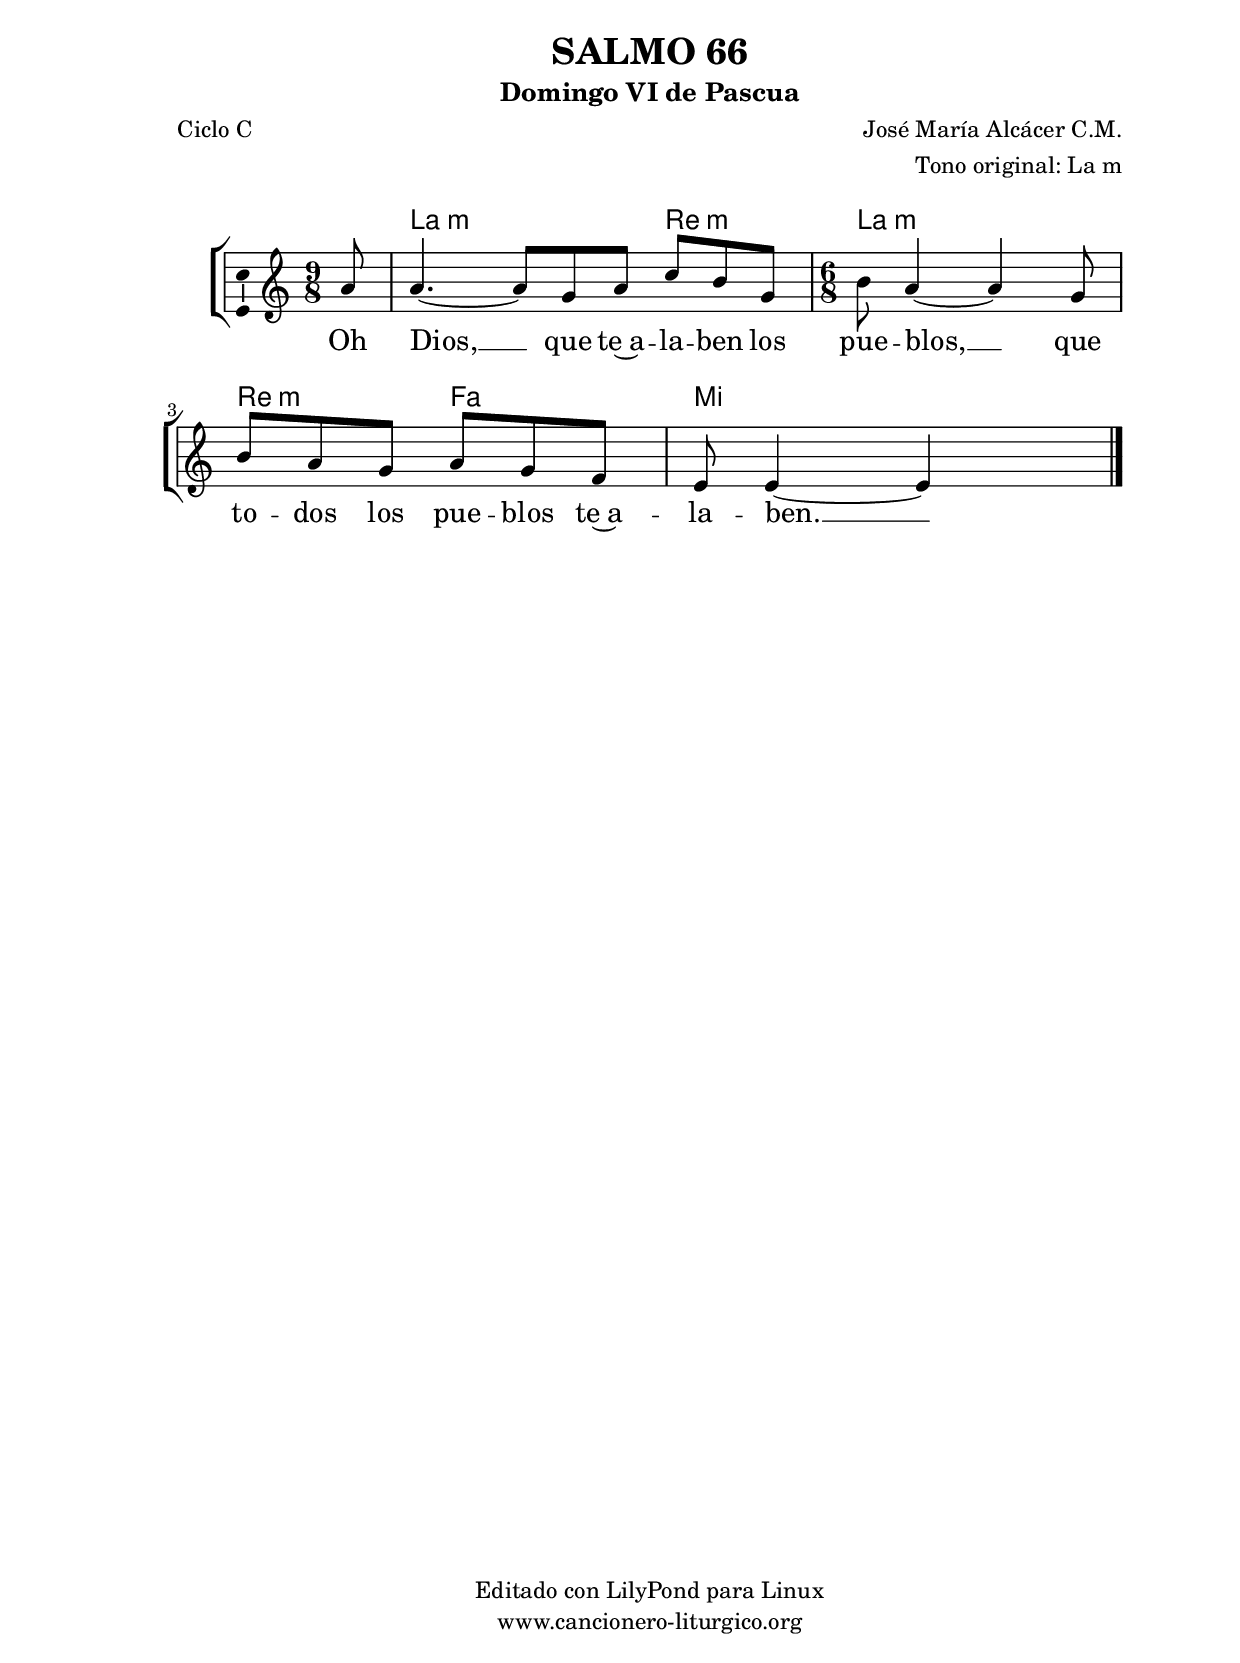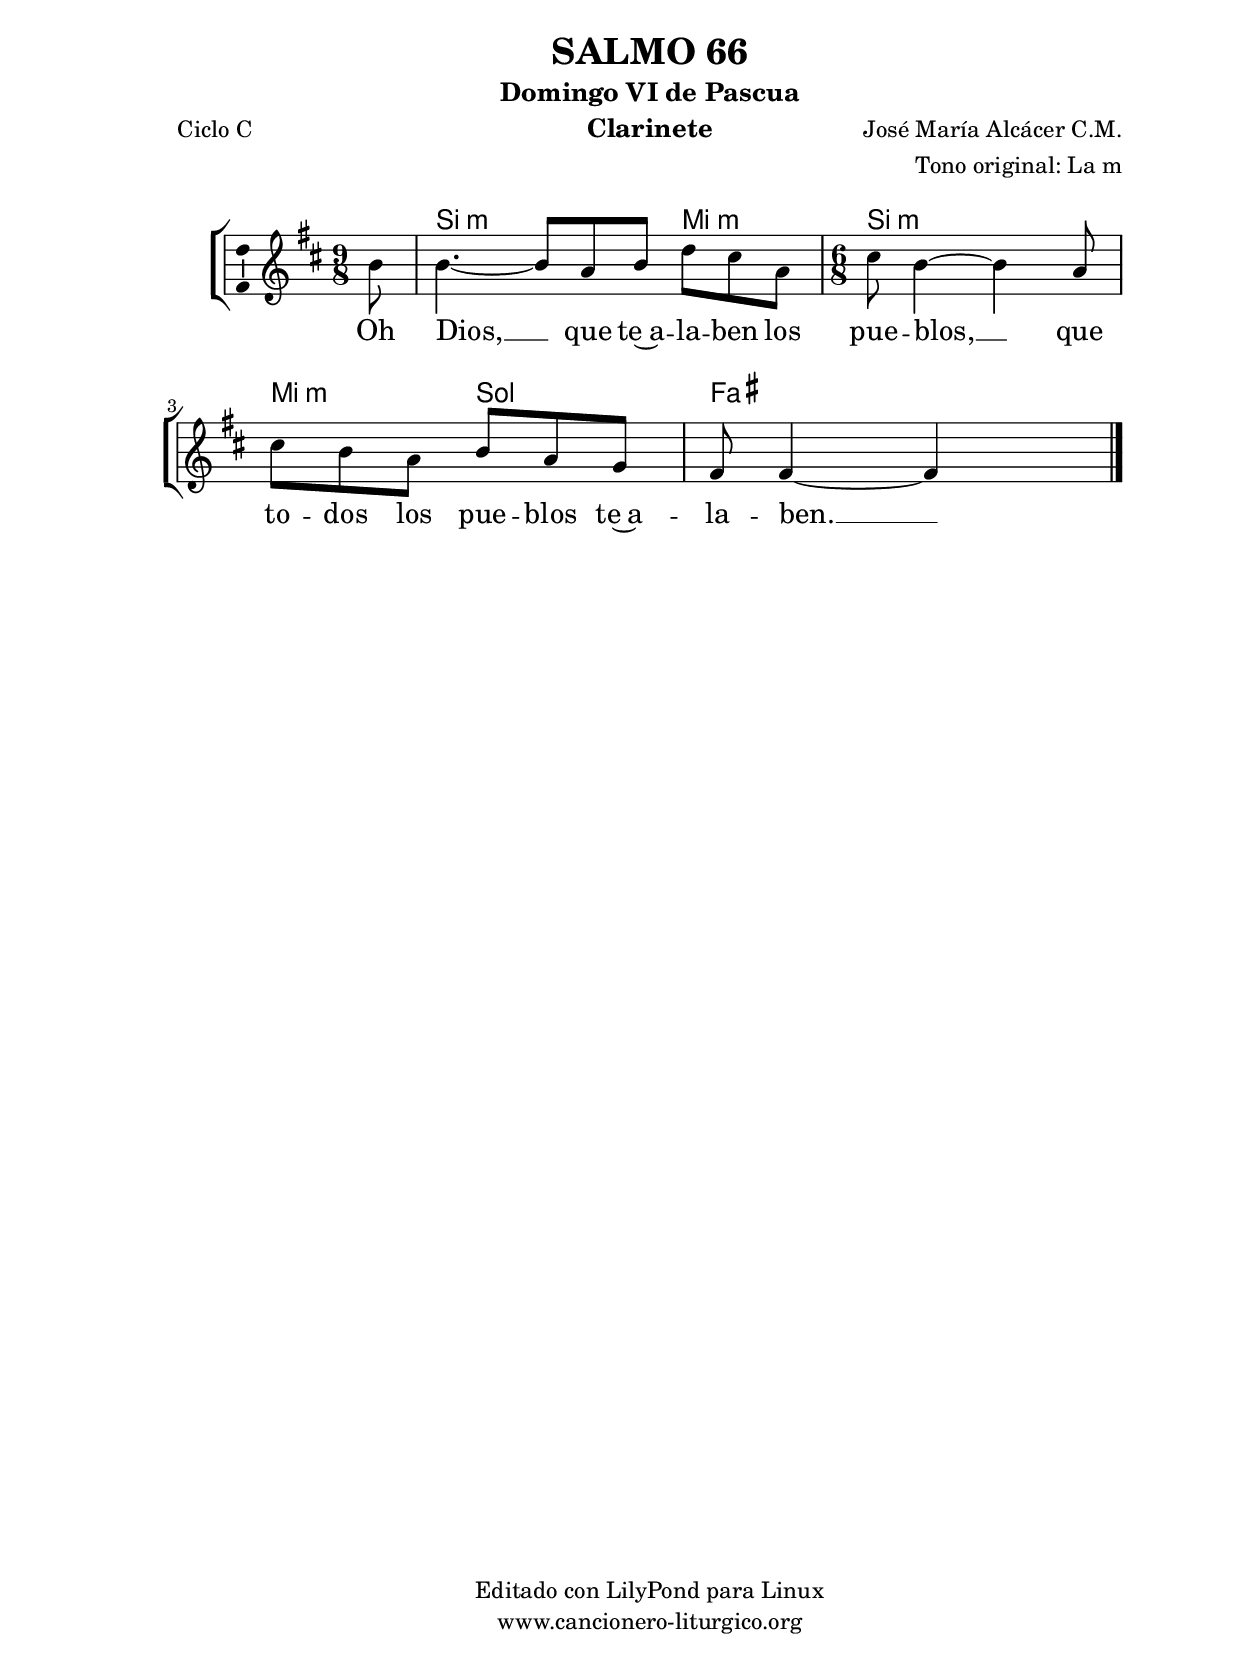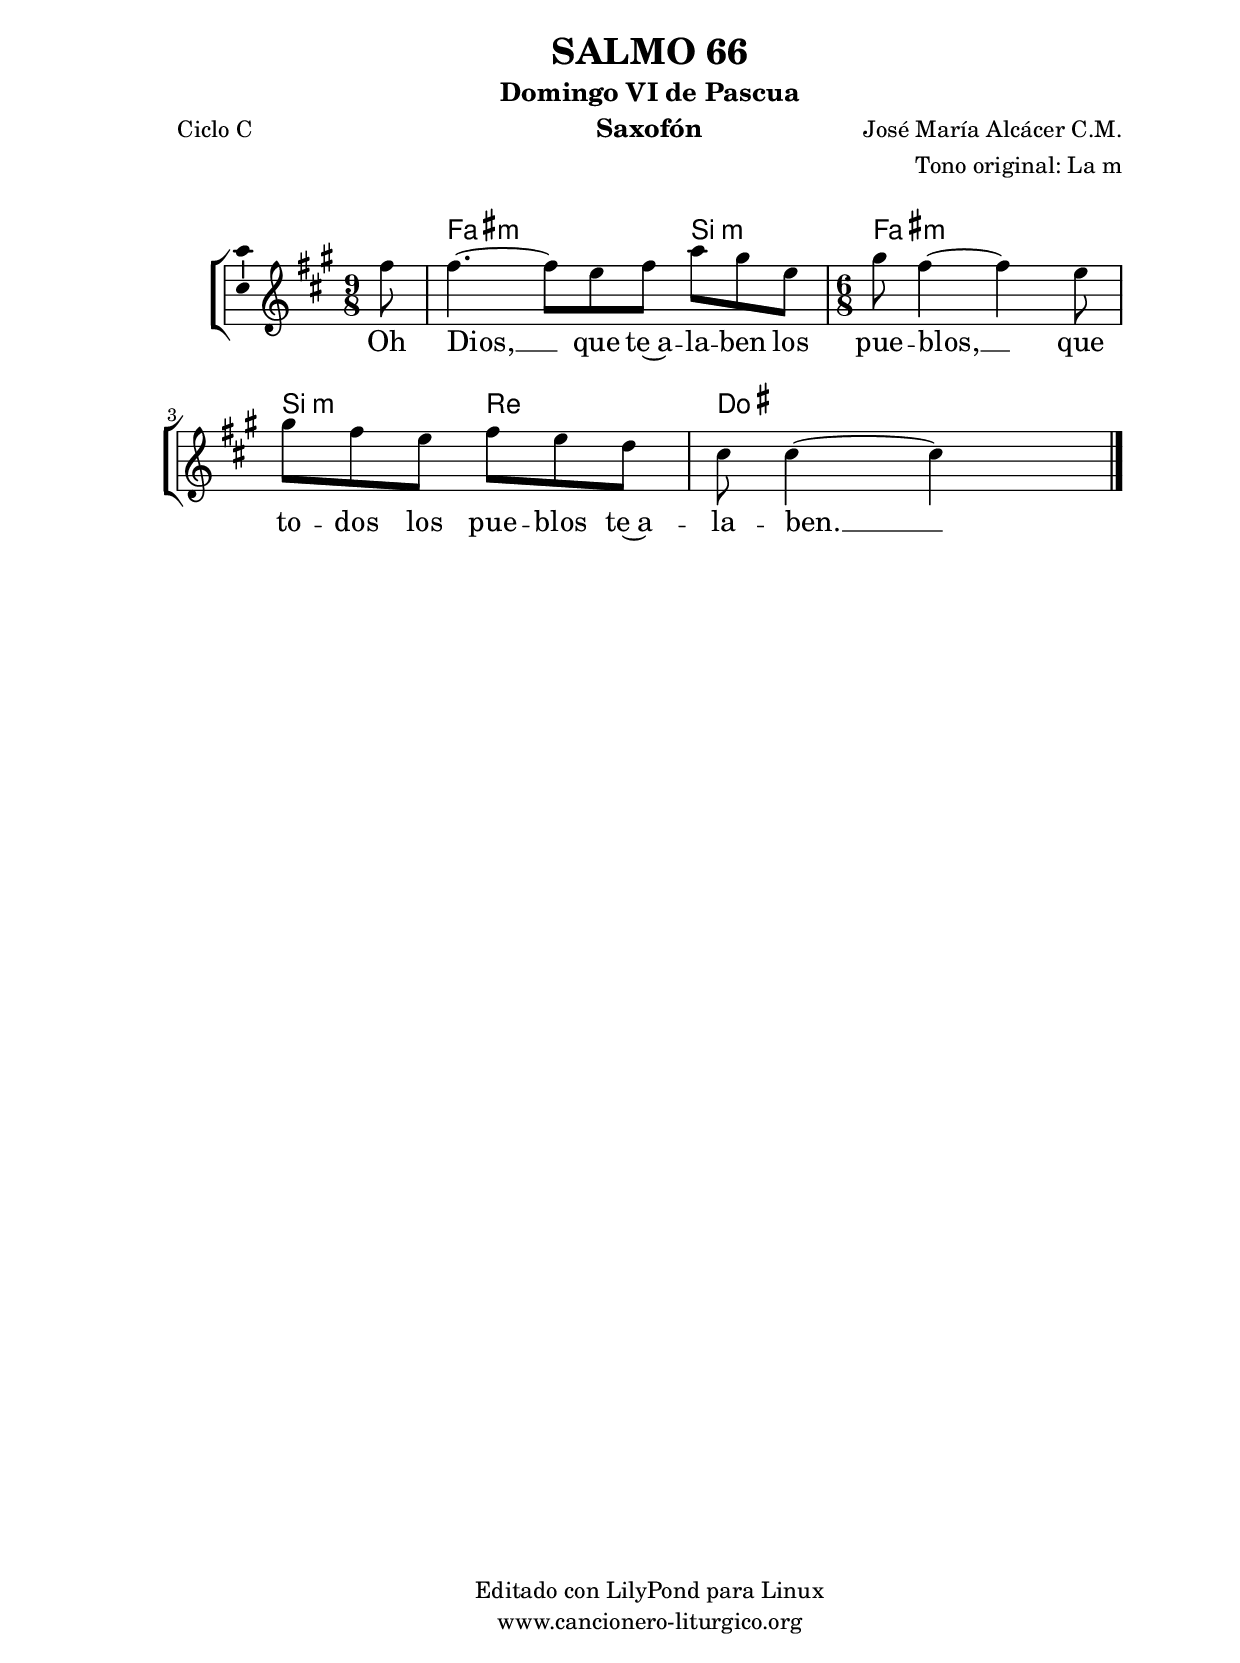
%
%para convertir .midi en .wav:
%timidity filename.midi -Ow -o finename.wav
%
%
%Para convertir de .wav a .mp3:
%lame -h -m j filename.wav
%
%
%para escuchar el midi:
%timidity nombrefichero.midi
%


%versión de lilypond para la que se ha escrito esta partitura:
\version "2.16.0"

	%Tamaño papel
	#(set-default-paper-size "a4")
	%Tamaño partitura
	#(set-global-staff-size 20)
	%No responde al pulsar sobre una nota
	#(ly:set-option 'point-and-click #f)

%parámetros del encabezamiento:
\header {
	title = "SALMO 66"
	subtitle = "Domingo VI de Pascua"
	composer = "José María Alcácer C.M."
	poet = "Ciclo C"
	meter = ""
	arranger = "Tono original: La m"
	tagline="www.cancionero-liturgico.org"
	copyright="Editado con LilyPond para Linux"
	tiempo = "Pascua"
	usos = "Salmo"
	letra = "Oh Dios, que te alaben los pueblos, que todos los pueblos te alaben."
	}

%parámetros asociados al papel:
\paper  {
	oddHeaderMarkup = \markup {\fill-line { \on-the-fly #not-first-page \fromproperty #'header:title \on-the-fly #not-first-page \fromproperty #'header:composer }}
	evenHeaderMarkup = \markup {\fill-line { \fromproperty #'header:composer \fromproperty #'header:title }}
	#(set-paper-size "a4")
	print-page-number = ##f
	first-page-number = 1
	print-first-page-number = ##f
%	head-separation = 3.0 \cm
	top-margin = 2.0 \cm
	bottom-margin = 0.5\cm
%%%	bottom-margin = -1.0\cm
	left-margin = 3.0 \cm
	line-width = 16.0 \cm 
	indent = 8\mm
	interscoreline = 2.\mm
	between-system-space = 15\mm
%	para que las partituras no llenen la hoja:
	ragged-bottom = ##t
%	idem para la última hoja:
	ragged-last-bottom = ##f
%	para que las partituras llenen el ancho del papel:
	ragged-last = ##f
	after-title-space = 2.5 \cm
%page-count=1
%system-count=8

	%Flexible Vertical Spacing
%	markup-markup-spacing =
%	#'((basic-distance . 15) (minimum-distance . 15) (padding . 3))
	markup-system-spacing =
	#'((basic-distance . 15) (minimum-distance . 15) (padding . 3))
	system-system-spacing =
	#'((basic-distance . 15) (minimum-distance . 15) (padding . 3))
	score-system-spacing =
	#'((basic-distance . 15) (minimum-distance . 15) (padding . 5))
%	top-system-spacing = % header
%	#'((basic-distance . 8) (minimum-distance . 0) (padding . 3))
%	top-markup-spacing =
%	#'((basic-distance . 20) (minimum-distance . 20) (padding . 3))
	last-bottom-spacing = % footer
	#'((basic-distance . 5) (minimum-distance . 5) (padding . 3))
%	score-markup-spacing =
%	#'((basic-distance . 16) (minimum-distance . 13) (padding . 3))

	}


%parámetros que afectan a toda la partitura:
global =  {
	%clave de sol (G):
	\clef G
	%armadura:
%%%	\transpose e ees
	\key a \minor
	\tempo 4.=56
	\set Score.tempoHideNote = ##t
	}


acordes = {
	\italianChords
	\chordmode {
%%%	\transpose e ees
{

s8
a4.:m s d:m a:m s d:m f e

	}
	}
}

melodia = 
%%%	\transpose e ees
{
	\relative c''{

\time 9/8
\partial 8
a8
a4.~a8 g a c b g
\time 6/8
b8 a4~a4 g8
b8 a g a g f
e e4~e4 s8

	\bar "|."
	}
	}


texto = \lyricmode {
Oh Dios, __ que te~a -- la -- ben los pue -- blos, __
que to -- dos los pue -- blos te~a -- la -- ben. __
	}


acordesStaff = \context ChordNames = acordesStaff <<
	\set chordChanges = ##t
	\acordes
	>>


vozStaff = \context Voice = vozStaff
\with {\consists "Ambitus_engraver"}
<<
%	\set Staff.instrumentName = ""
%	\set Staff.shortInstrumentName = ""
%	\set Staff.midiInstrument = #"clarinet"
%	\set Staff.midiInstrument = #"cello"
%	\set Staff.midiInstrument = #"flute"
	\set Staff.midiInstrument = #"electric guitar (jazz)"
%	\set Staff.midiInstrument = #"english horn"
%	\set Staff.midiInstrument = #"violin"
%	\set Staff.midiInstrument = #"glockenspiel"
	\set Staff.midiMinimumVolume = #0.7
	\set Staff.midiMaximumVolume = #0.9
	\global
	\melodia
	>>


textoStaff = \context Lyrics = textoStaff <<
	\lyricsto vozStaff \texto
	>>

\book {
	\score {
		\context ChoirStaff {
			\override StaffGroup.SystemStartBracket #'collapse-height = #1
			\override Score.SystemStartBar #'collapse-height = #1
			<<
			\acordesStaff
			\vozStaff
			\textoStaff
			>>
			}
		\layout {
	    		\context {
				\Lyrics
				\override LyricText #'font-size = #2
				}
	   		 \context {
				\Score
				%fontSize = #3
				\override StaffSymbol #'staff-space = #(magstep +3)
				%\override Beam #'thickness = #0.55
				%\override SpacingSpanner #'spacing-increment = #1.0
				%\override Slur #'height-limit = #1.5
				}
			}
		}
	\score {
		\unfoldRepeats
		\context ChoirStaff {
			<<
			\acordesStaff
			\vozStaff
			>>
			}
		\midi {
	  		\context {
	  			\Score
				tempoWholesPerMinute = #(ly:make-moment 70 4)
				}
			}
		}
	}

%Partitura para clarinete
#(define output-suffix "C")
\book {
	\header{
		instrument = "Clarinete"
		}
	\score {
		\context ChoirStaff {
			\override StaffGroup.SystemStartBracket #'collapse-height = #1
			\override Score.SystemStartBar #'collapse-height = #1
\transpose c d
			<<
			\acordesStaff
			\vozStaff
			\textoStaff
			>>
			}
		\layout {
	    		\context {
				\Lyrics
				\override LyricText #'font-size = #2
				}
	   		 \context {
				\Score
				%fontSize = #3
				\override StaffSymbol #'staff-space = #(magstep +3)
				%\override Beam #'thickness = #0.55
				%\override SpacingSpanner #'spacing-increment = #1.0
				%\override Slur #'height-limit = #1.5
				}
			}
		}
	}

%Partitura para saxofón
#(define output-suffix "S")
\book {
	\header{
		instrument = "Saxofón"
		}
	\score {
		\context ChoirStaff {
			\override StaffGroup.SystemStartBracket #'collapse-height = #1
			\override Score.SystemStartBar #'collapse-height = #1
\transpose c a
			<<
			\acordesStaff
			\vozStaff
			\textoStaff
			>>
			}
		\layout {
	    		\context {
				\Lyrics
				\override LyricText #'font-size = #2
				}
	   		 \context {
				\Score
				%fontSize = #3
				\override StaffSymbol #'staff-space = #(magstep +3)
				%\override Beam #'thickness = #0.55
				%\override SpacingSpanner #'spacing-increment = #1.0
				%\override Slur #'height-limit = #1.5
				}
			}
		}
	}

